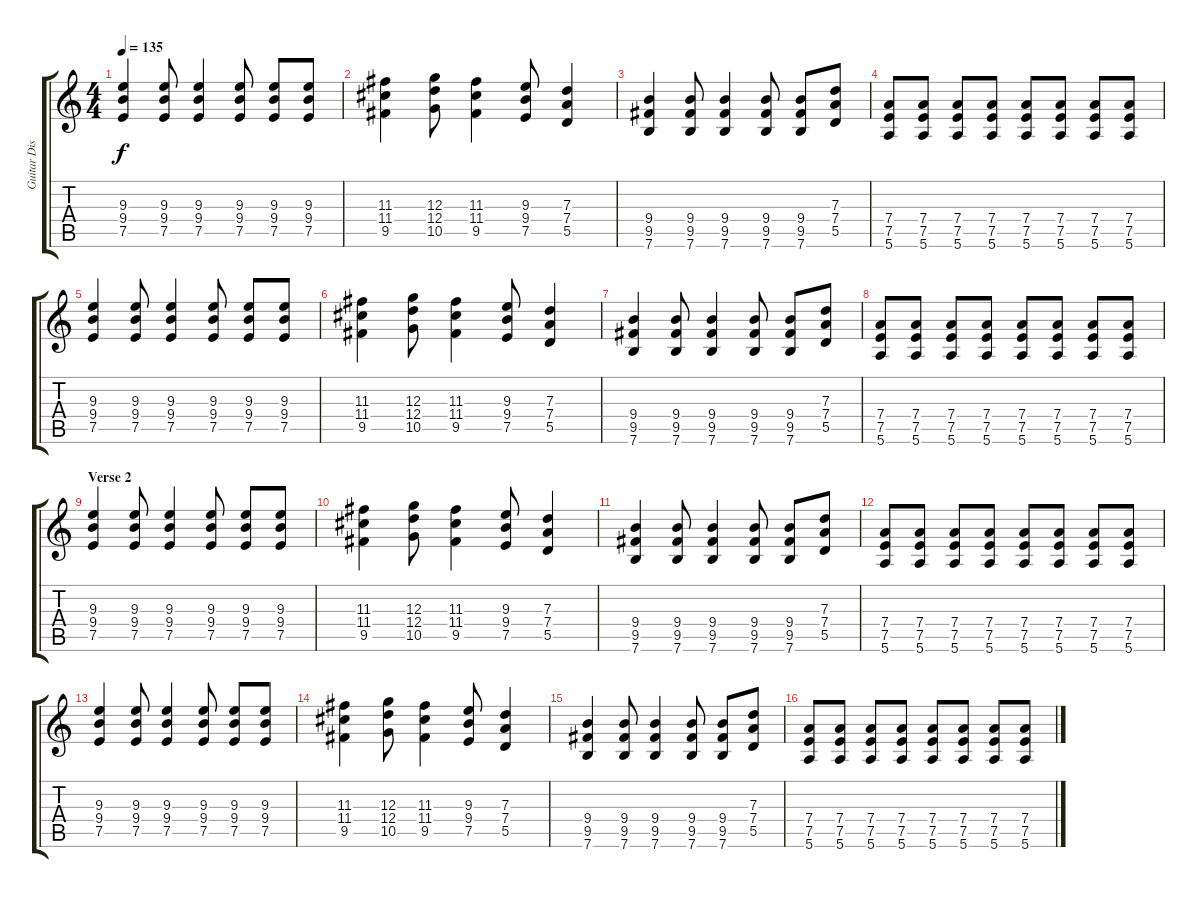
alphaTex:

\track ("Guitar Distortion" "Guitar Dis") {instrument distortionguitar}
\staff {score tabs}
\tuning (E4 B3 G3 D3 A2 E2) {hide}
\ts (4 4)
\tempo 135
\clef g2
\ks c
(9.3 9.4 7.5).4{dy f} (9.3 9.4 7.5).8 (9.3 9.4 7.5).4 (9.3 9.4 7.5).8 (9.3 9.4 7.5).8 (9.3 9.4 7.5).8 |
(11.3 11.4 9.5).4 (12.3 12.4 10.5).8 (11.3 11.4 9.5).4 (9.3 9.4 7.5).8 (7.3 7.4 5.5).4 |
(9.4 9.5 7.6).4 (9.4 9.5 7.6).8 (9.4 9.5 7.6).4 (9.4 9.5 7.6).8 (9.4 9.5 7.6).8 (7.3 7.4 5.5).8 |
(7.4 7.5 5.6).8 (7.4 7.5 5.6).8 (7.4 7.5 5.6).8 (7.4 7.5 5.6).8 (7.4 7.5 5.6).8 (7.4 7.5 5.6).8 (7.4 7.5 5.6).8 (7.4 7.5 5.6).8 |
(9.3 9.4 7.5).4 (9.3 9.4 7.5).8 (9.3 9.4 7.5).4 (9.3 9.4 7.5).8 (9.3 9.4 7.5).8 (9.3 9.4 7.5).8 |
(11.3 11.4 9.5).4 (12.3 12.4 10.5).8 (11.3 11.4 9.5).4 (9.3 9.4 7.5).8 (7.3 7.4 5.5).4 |
(9.4 9.5 7.6).4 (9.4 9.5 7.6).8 (9.4 9.5 7.6).4 (9.4 9.5 7.6).8 (9.4 9.5 7.6).8 (7.3 7.4 5.5).8 |
(7.4 7.5 5.6).8 (7.4 7.5 5.6).8 (7.4 7.5 5.6).8 (7.4 7.5 5.6).8 (7.4 7.5 5.6).8 (7.4 7.5 5.6).8 (7.4 7.5 5.6).8 (7.4 7.5 5.6).8 |
\section ("" "Verse 2")
(9.3 9.4 7.5).4 (9.3 9.4 7.5).8 (9.3 9.4 7.5).4 (9.3 9.4 7.5).8 (9.3 9.4 7.5).8 (9.3 9.4 7.5).8 |
(11.3 11.4 9.5).4 (12.3 12.4 10.5).8 (11.3 11.4 9.5).4 (9.3 9.4 7.5).8 (7.3 7.4 5.5).4 |
(9.4 9.5 7.6).4 (9.4 9.5 7.6).8 (9.4 9.5 7.6).4 (9.4 9.5 7.6).8 (9.4 9.5 7.6).8 (7.3 7.4 5.5).8 |
(7.4 7.5 5.6).8 (7.4 7.5 5.6).8 (7.4 7.5 5.6).8 (7.4 7.5 5.6).8 (7.4 7.5 5.6).8 (7.4 7.5 5.6).8 (7.4 7.5 5.6).8 (7.4 7.5 5.6).8 |
(9.3 9.4 7.5).4 (9.3 9.4 7.5).8 (9.3 9.4 7.5).4 (9.3 9.4 7.5).8 (9.3 9.4 7.5).8 (9.3 9.4 7.5).8 |
(11.3 11.4 9.5).4 (12.3 12.4 10.5).8 (11.3 11.4 9.5).4 (9.3 9.4 7.5).8 (7.3 7.4 5.5).4 |
(9.4 9.5 7.6).4 (9.4 9.5 7.6).8 (9.4 9.5 7.6).4 (9.4 9.5 7.6).8 (9.4 9.5 7.6).8 (7.3 7.4 5.5).8 |
(7.4 7.5 5.6).8 (7.4 7.5 5.6).8 (7.4 7.5 5.6).8 (7.4 7.5 5.6).8 (7.4 7.5 5.6).8 (7.4 7.5 5.6).8 (7.4 7.5 5.6).8 (7.4 7.5 5.6).8
